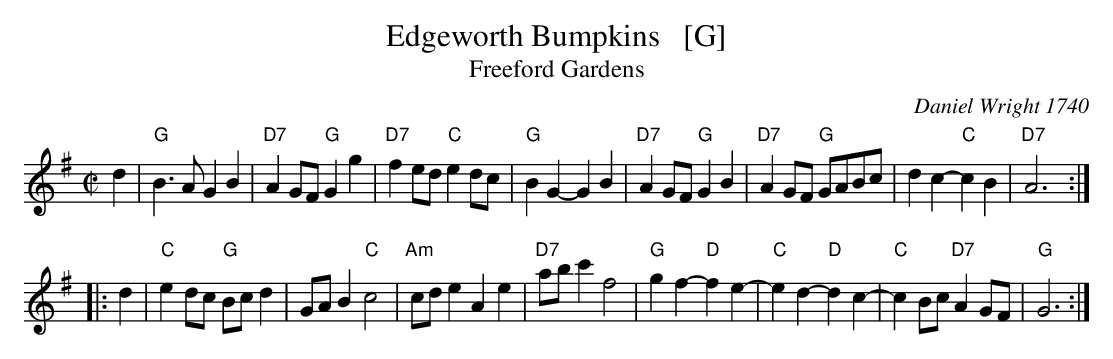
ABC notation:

X:1
T: Edgeworth Bumpkins   [G]
T: Freeford Gardens
O: Daniel Wright 1740
M: C|
M: C|
L: 1/8
K: G
d2 \
| "G"B3A G2B2 | "D7"A2GF "G"G2g2 | "D7"f2ed "C"e2dc | "G"B2G2- G2B2 \
| "D7"A2GF "G"G2B2 | "D7"A2GF "G"GABc | d2c2- "C"c2B2 | "D7"A6 :|
|: d2 \
| "C"e2dc "G"Bcd2 | GAB2 "C"c4 | "Am"cde2 A2e2 | "D7"abc'2 f4 \
| "G"g2f2- "D"f2e2- | "C"e2d2- "D"d2c2- | "C"c2Bc "D7"A2GF | "G"G6 :|
